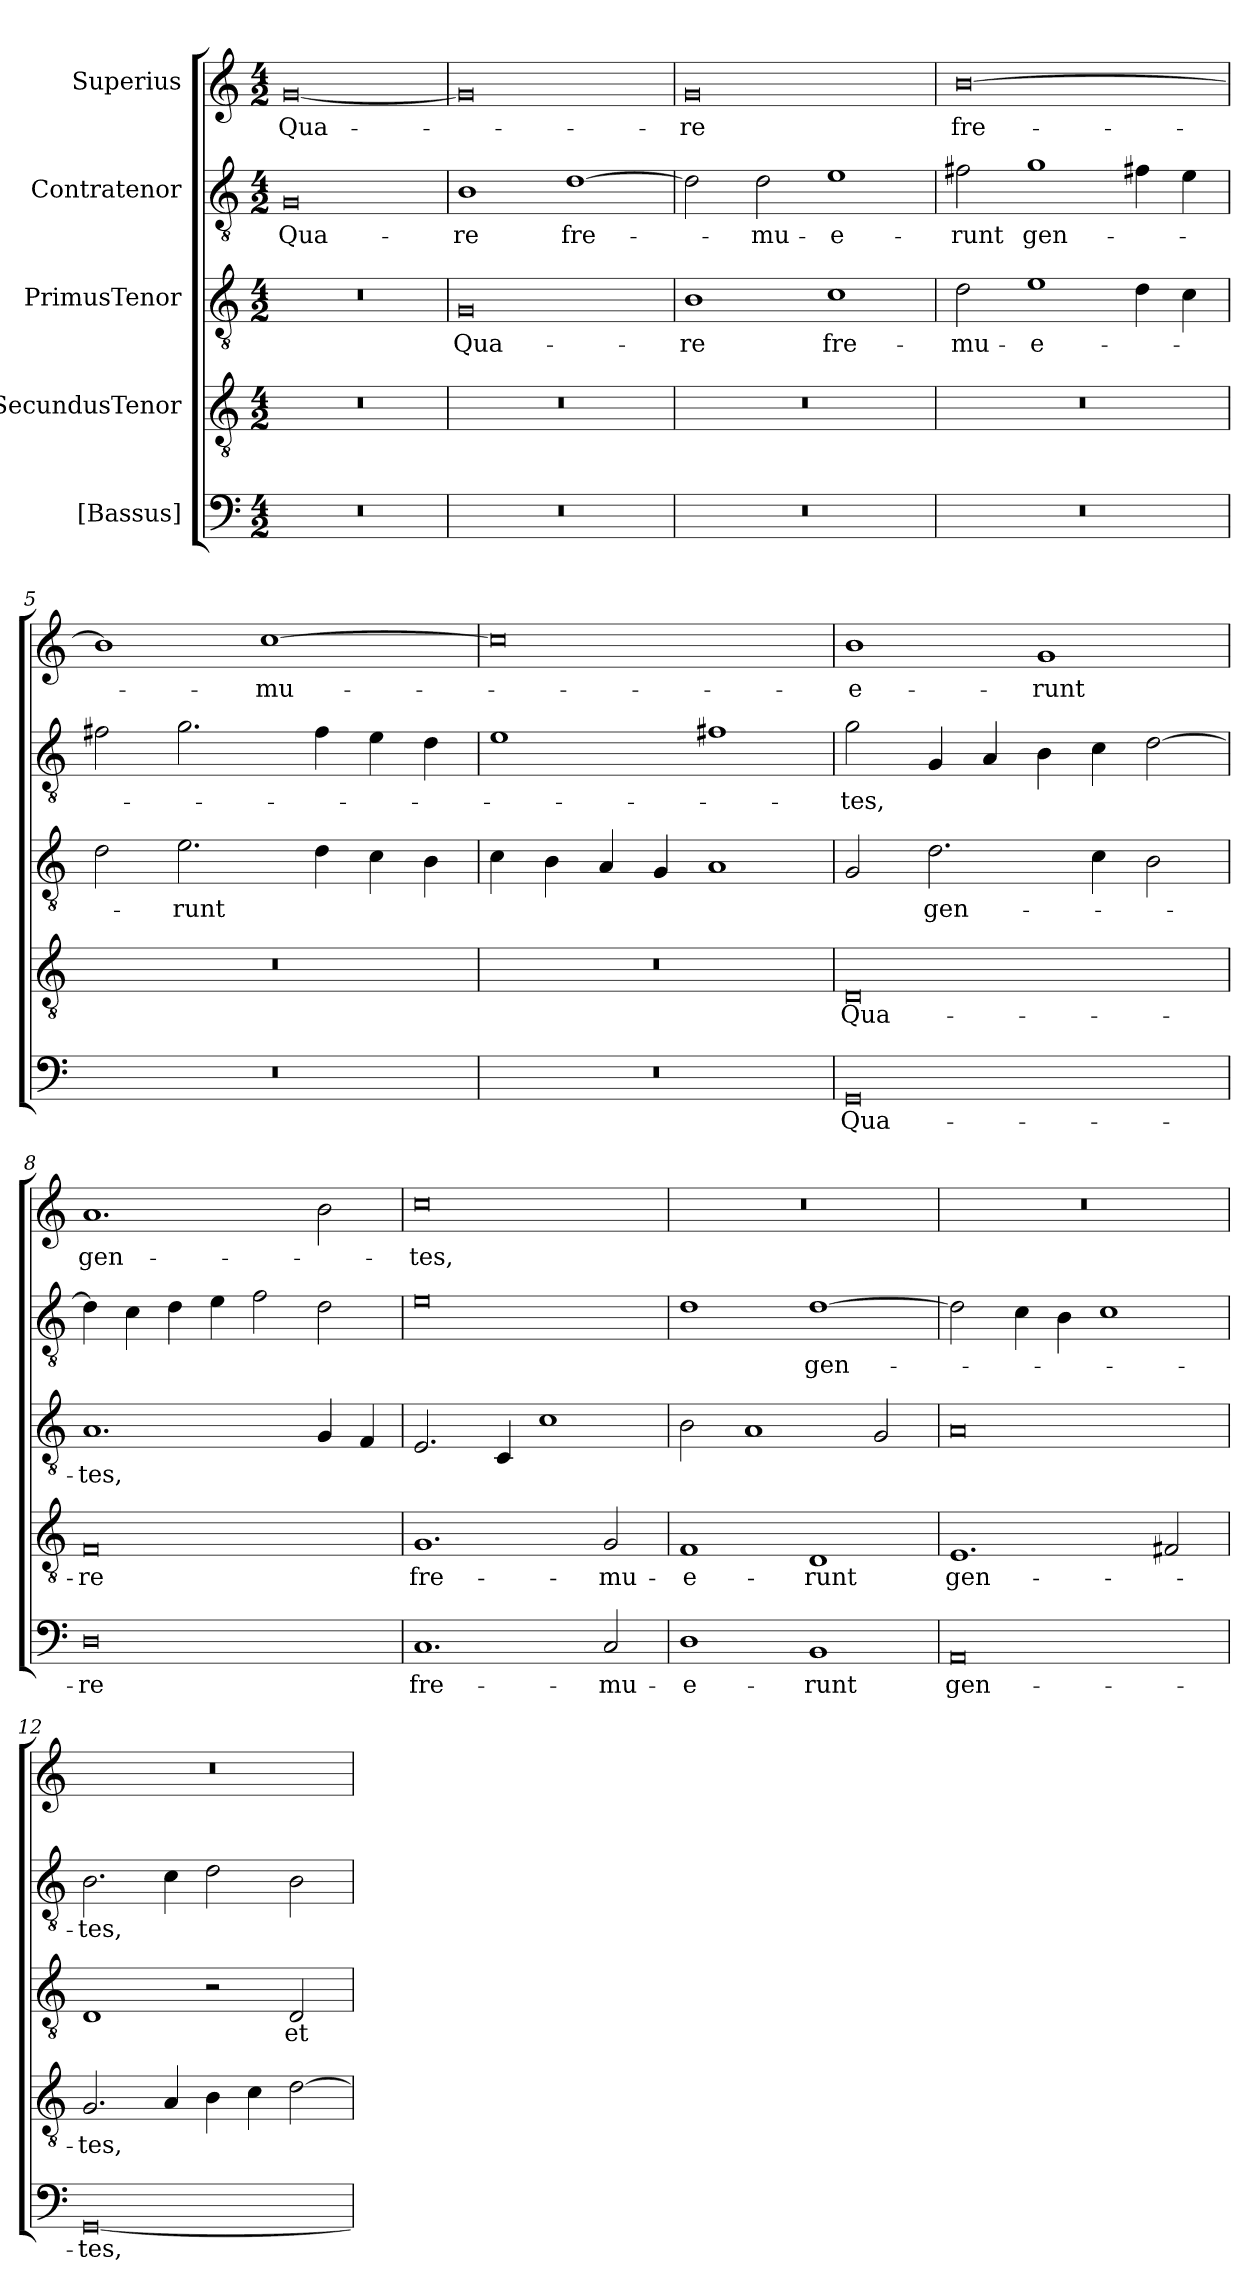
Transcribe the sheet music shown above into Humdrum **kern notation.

**kern	**text	**kern	**text	**kern	**text	**kern	**text	**kern	**text
*part5	*part5	*part4	*part4	*part3	*part3	*part2	*part2	*part1	*part1
*staff5	*staff5	*staff4	*staff4	*staff3	*staff3	*staff2	*staff2	*staff1	*staff1
*I"[Bassus]	*	*I"SecundusTenor	*	*I"PrimusTenor	*	*I"Contratenor	*	*I"Superius	*
*clefF4	*	*clefGv2	*	*clefGv2	*	*clefGv2	*	*clefG2	*
*k[]	*	*k[]	*	*k[]	*	*k[]	*	*k[]	*
*M4/2	*	*M4/2	*	*M4/2	*	*M4/2	*	*M4/2	*
=1	=1	=1	=1	=1	=1	=1	=1	=1	=1
0r	.	0r	.	0r	.	0G/	Qua-	[0g/	Qua-
=2	=2	=2	=2	=2	=2	=2	=2	=2	=2
0r	.	0r	.	0G/	Qua-	1B\	-re	0g/]	.
.	.	.	.	.	.	[1d\	fre-	.	.
=3	=3	=3	=3	=3	=3	=3	=3	=3	=3
0r	.	0r	.	1B\	-re	2d\]	.	0g/	-re
.	.	.	.	.	.	2d\	-mu-	.	.
.	.	.	.	1c\	fre-	1e\	-e-	.	.
=4	=4	=4	=4	=4	=4	=4	=4	=4	=4
0r	.	0r	.	2d\	-mu-	2f#X\	-runt	[0b\	fre-
.	.	.	.	1e\	-e-	1g\	gen-	.	.
.	.	.	.	4d\	.	4f#X\	.	.	.
.	.	.	.	4c\	.	4e\	.	.	.
=5	=5	=5	=5	=5	=5	=5	=5	=5	=5
0r	.	0r	.	2d\	.	2f#X\	.	1b\]	.
.	.	.	.	2.e\	-runt	2.g\	.	.	.
.	.	.	.	.	.	.	.	[1cc\	-mu-
.	.	.	.	4d\	.	4f#\	.	.	.
.	.	.	.	4c\	.	4e\	.	.	.
.	.	.	.	4B\	.	4d\	.	.	.
=6	=6	=6	=6	=6	=6	=6	=6	=6	=6
0r	.	0r	.	4c\	.	1e\	.	0cc\]	.
.	.	.	.	4B\	.	.	.	.	.
.	.	.	.	4A/	.	.	.	.	.
.	.	.	.	4G/	.	.	.	.	.
.	.	.	.	1A/	.	1f#X\	.	.	.
=7	=7	=7	=7	=7	=7	=7	=7	=7	=7
0GG/	Qua-	0D/	Qua-	2G/	.	2g\	-tes,	1b\	-e-
.	.	.	.	2.d\	gen-	4G/	.	.	.
.	.	.	.	.	.	4A/	.	.	.
.	.	.	.	.	.	4B\	.	1g/	-runt
.	.	.	.	4c\	.	4c\	.	.	.
.	.	.	.	2B\	.	[2d\	.	.	.
=8	=8	=8	=8	=8	=8	=8	=8	=8	=8
0D\	-re	0F/	-re	1.A/	-tes,	4d\]	.	1.a/	gen-
.	.	.	.	.	.	4c\	.	.	.
.	.	.	.	.	.	4d\	.	.	.
.	.	.	.	.	.	4e\	.	.	.
.	.	.	.	.	.	2f\	.	.	.
.	.	.	.	4G/	.	2d\	.	2b\	.
.	.	.	.	4F/	.	.	.	.	.
=9	=9	=9	=9	=9	=9	=9	=9	=9	=9
1.C/	fre-	1.G/	fre-	2.E/	.	0e\	.	0cc\	-tes,
.	.	.	.	4C/	.	.	.	.	.
.	.	.	.	1c\	.	.	.	.	.
2C/	-mu-	2G/	-mu-	.	.	.	.	.	.
=10	=10	=10	=10	=10	=10	=10	=10	=10	=10
1D\	-e-	1F/	-e-	2B\	.	1d\	.	0r	.
.	.	.	.	1A/	.	.	.	.	.
1BB/	-runt	1D/	-runt	.	.	[1d\	gen-	.	.
.	.	.	.	2G/	.	.	.	.	.
=11	=11	=11	=11	=11	=11	=11	=11	=11	=11
0AA/	gen-	1.E/	gen-	0A/	.	2d\]	.	0r	.
.	.	.	.	.	.	4c\	.	.	.
.	.	.	.	.	.	4B\	.	.	.
.	.	.	.	.	.	1c\	.	.	.
.	.	2F#X/	.	.	.	.	.	.	.
=12	=12	=12	=12	=12	=12	=12	=12	=12	=12
[0GG/	-tes,	2.G/	-tes,	1D/	.	2.B\	-tes,	0r	.
.	.	4A/	.	.	.	4c\	.	.	.
.	.	4B\	.	2r	.	2d\	.	.	.
.	.	4c\	.	.	.	.	.	.	.
.	.	[2d\	.	2D/	et-	2B\	.	.	.
=	=	=	=	=	=	=	=	=	=
*-	*-	*-	*-	*-	*-	*-	*-	*-	*-
